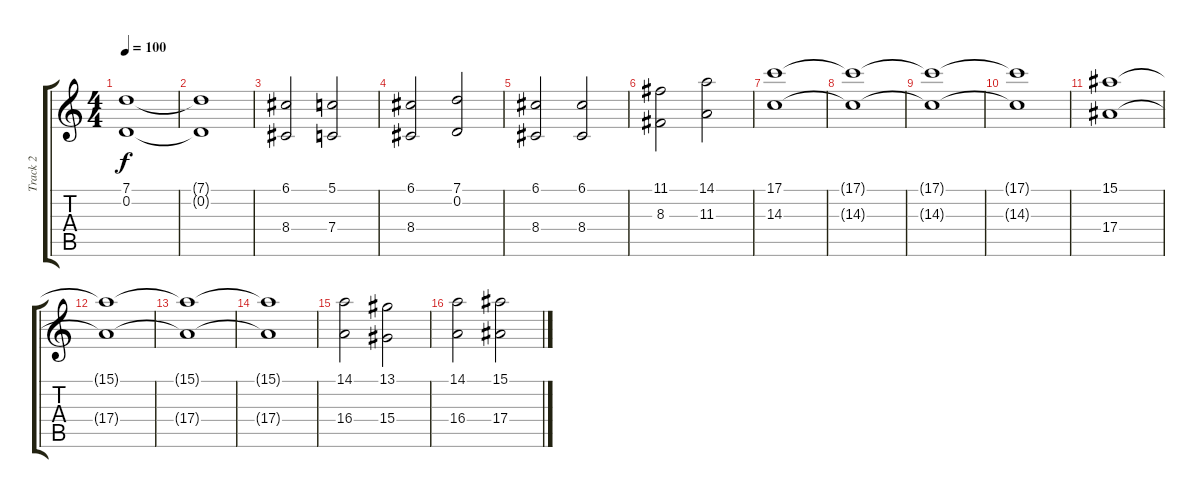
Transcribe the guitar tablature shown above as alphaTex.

\track ("Track 2" "Track 2") {instrument stringensemble1}
\staff {score tabs}
\tuning (G4 D4 Bb3 F3 C3 G2) {hide}
\ts (4 4)
\tempo 100
\clef g2
\ks c
(7.1{t} 0.2{t}).1{dy f volume 6} |
(7.1{t} 0.2{t}).1 |
(6.1 8.4).2{volume 11} (5.1 7.4).2 |
(6.1 8.4).2 (7.1 0.2).2 |
(6.1 8.4).2 (6.1 8.4).2 |
(11.1 8.3).2 (14.1 11.3).2 |
(17.1 14.3).1 |
(17.1{t} 14.3{t}).1 |
(17.1{t} 14.3{t}).1 |
(17.1{t} 14.3{t}).1 |
(15.1 17.4).1 |
(15.1{t} 17.4{t}).1 |
(15.1{t} 17.4{t}).1 |
(15.1{t} 17.4{t}).1 |
(14.1 16.4).2 (13.1 15.4).2 |
(14.1 16.4).2 (15.1 17.4).2
